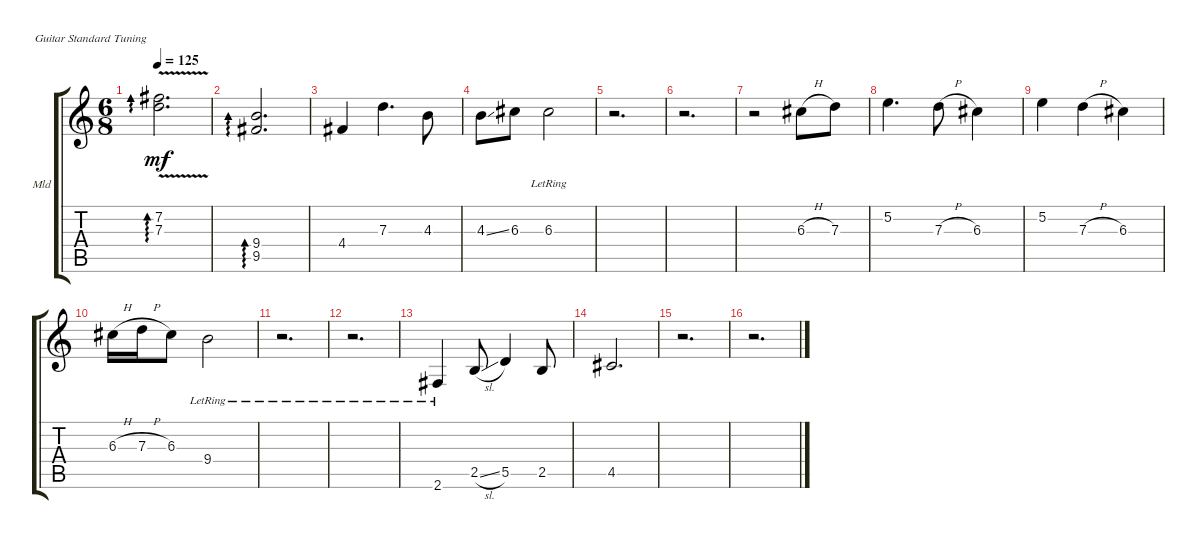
\defaultSystemsLayout 4
\bracketExtendMode groupsimilarinstruments
\firstSystemTrackNameOrientation horizontal
\otherSystemsTrackNameOrientation horizontal
\track ("Melodie" "Mld") {instrument acousticgrandpiano}
\staff {score tabs}
\tuning (E4 B3 G3 D3 A2 E2)
\displaytranspose 12
\ts (6 8)
\tempo 125
\clef g2
\ks c
(7.2{v} 7.3).2{d ad 0 dy mf} |
(9.4 9.5).2{d ad 0} |
4.4.4 7.3.4{d} 4.3.8 |
4.3{ss}.8 6.3.8 6.3{lr}.2 |
r.2{d} |
r.2{d} |
r.2 6.3{h}.8 7.3.8 |
5.2.4{d} 7.3{h}.8 6.3.4 |
5.2.4 7.3{h}.4 6.3.4 |
6.3{h}.16 7.3{h}.16 6.3.8 9.4{lr}.2 |
r.2{d} |
r.2{d} |
2.6{lr}.4 2.5{sl}.8 5.5.4 2.5.8 |
4.5.2{d} |
r.2{d} |
r.2{d}
